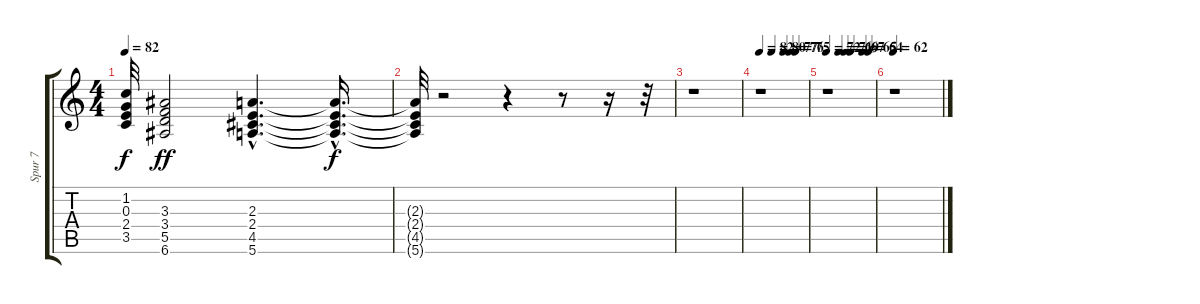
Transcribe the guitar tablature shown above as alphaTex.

\track ("Spur 7" "Spur 7") {instrument overdrivenguitar}
\staff {score tabs}
\tuning (E4 B3 G3 D3 A2 E2) {hide}
\ts (4 4)
\tempo 82
\clef g2
\ks c
(1.2{t} 0.3{t} 2.4{t} 3.5{t}).32{dy f} (3.3 3.4 5.5 6.6).2{dy ff} (2.3{hac} 2.4{hac} 4.5{hac} 5.6{hac}).4{d} (2.3{hac t} 2.4{hac t} 4.5{hac t} 5.6{hac t}).16{d dy f} |
(2.3{t} 2.4{t} 4.5{t} 5.6{t}).32 r.2 r.4 r.8 r.16 r.32 |
r.1 |
\tempo 82
\tempo (80 0.25)
\tempo (77 0.5)
\tempo (76 0.625)
\tempo (75 0.75)
r.1 |
\tempo 72
\tempo (71 0.25)
\tempo (69 0.375)
\tempo (67 0.5)
\tempo (65 0.75)
\tempo (64 0.875)
r.1 |
\tempo 62
r.1
